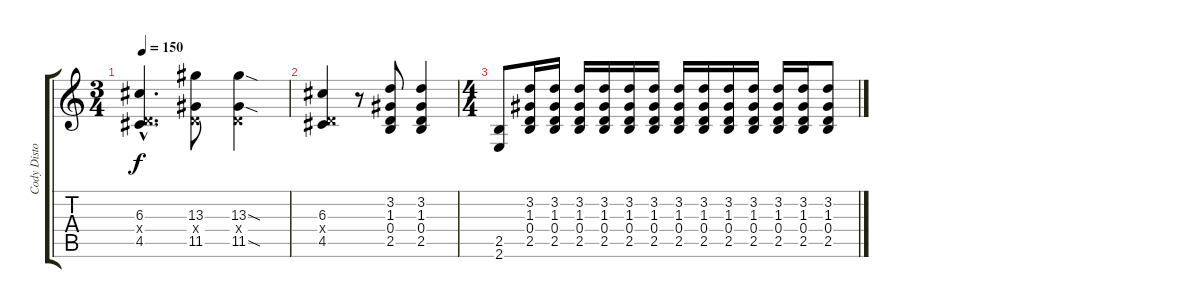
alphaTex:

\track ("Cody Distortion" "Cody Disto") {instrument distortionguitar}
\staff {score tabs}
\tuning (E4 B3 G3 D3 A2 D2) {hide}
\ts (3 4)
\tempo 150
\clef g2
\ks c
(6.3{hac} 0.4{hac x} 4.5{hac}).4{d dy f} (13.3 0.4{x} 11.5).8 (13.3{sod} 0.4{x} 11.5{sod}).4 |
(6.3 0.4{x} 4.5).4 r.8 (3.2 1.3 0.4 2.5).8 (3.2 1.3 0.4 2.5).4 |
\ts (4 4)
(2.5 2.6).8 (3.2 1.3 0.4 2.5).16 (3.2 1.3 0.4 2.5).16 (3.2 1.3 0.4 2.5).16 (3.2 1.3 0.4 2.5).16 (3.2 1.3 0.4 2.5).16 (3.2 1.3 0.4 2.5).16 (3.2 1.3 0.4 2.5).16 (3.2 1.3 0.4 2.5).16 (3.2 1.3 0.4 2.5).16 (3.2 1.3 0.4 2.5).16 (3.2 1.3 0.4 2.5).16 (3.2 1.3 0.4 2.5).16 (3.2 1.3 0.4 2.5).8
